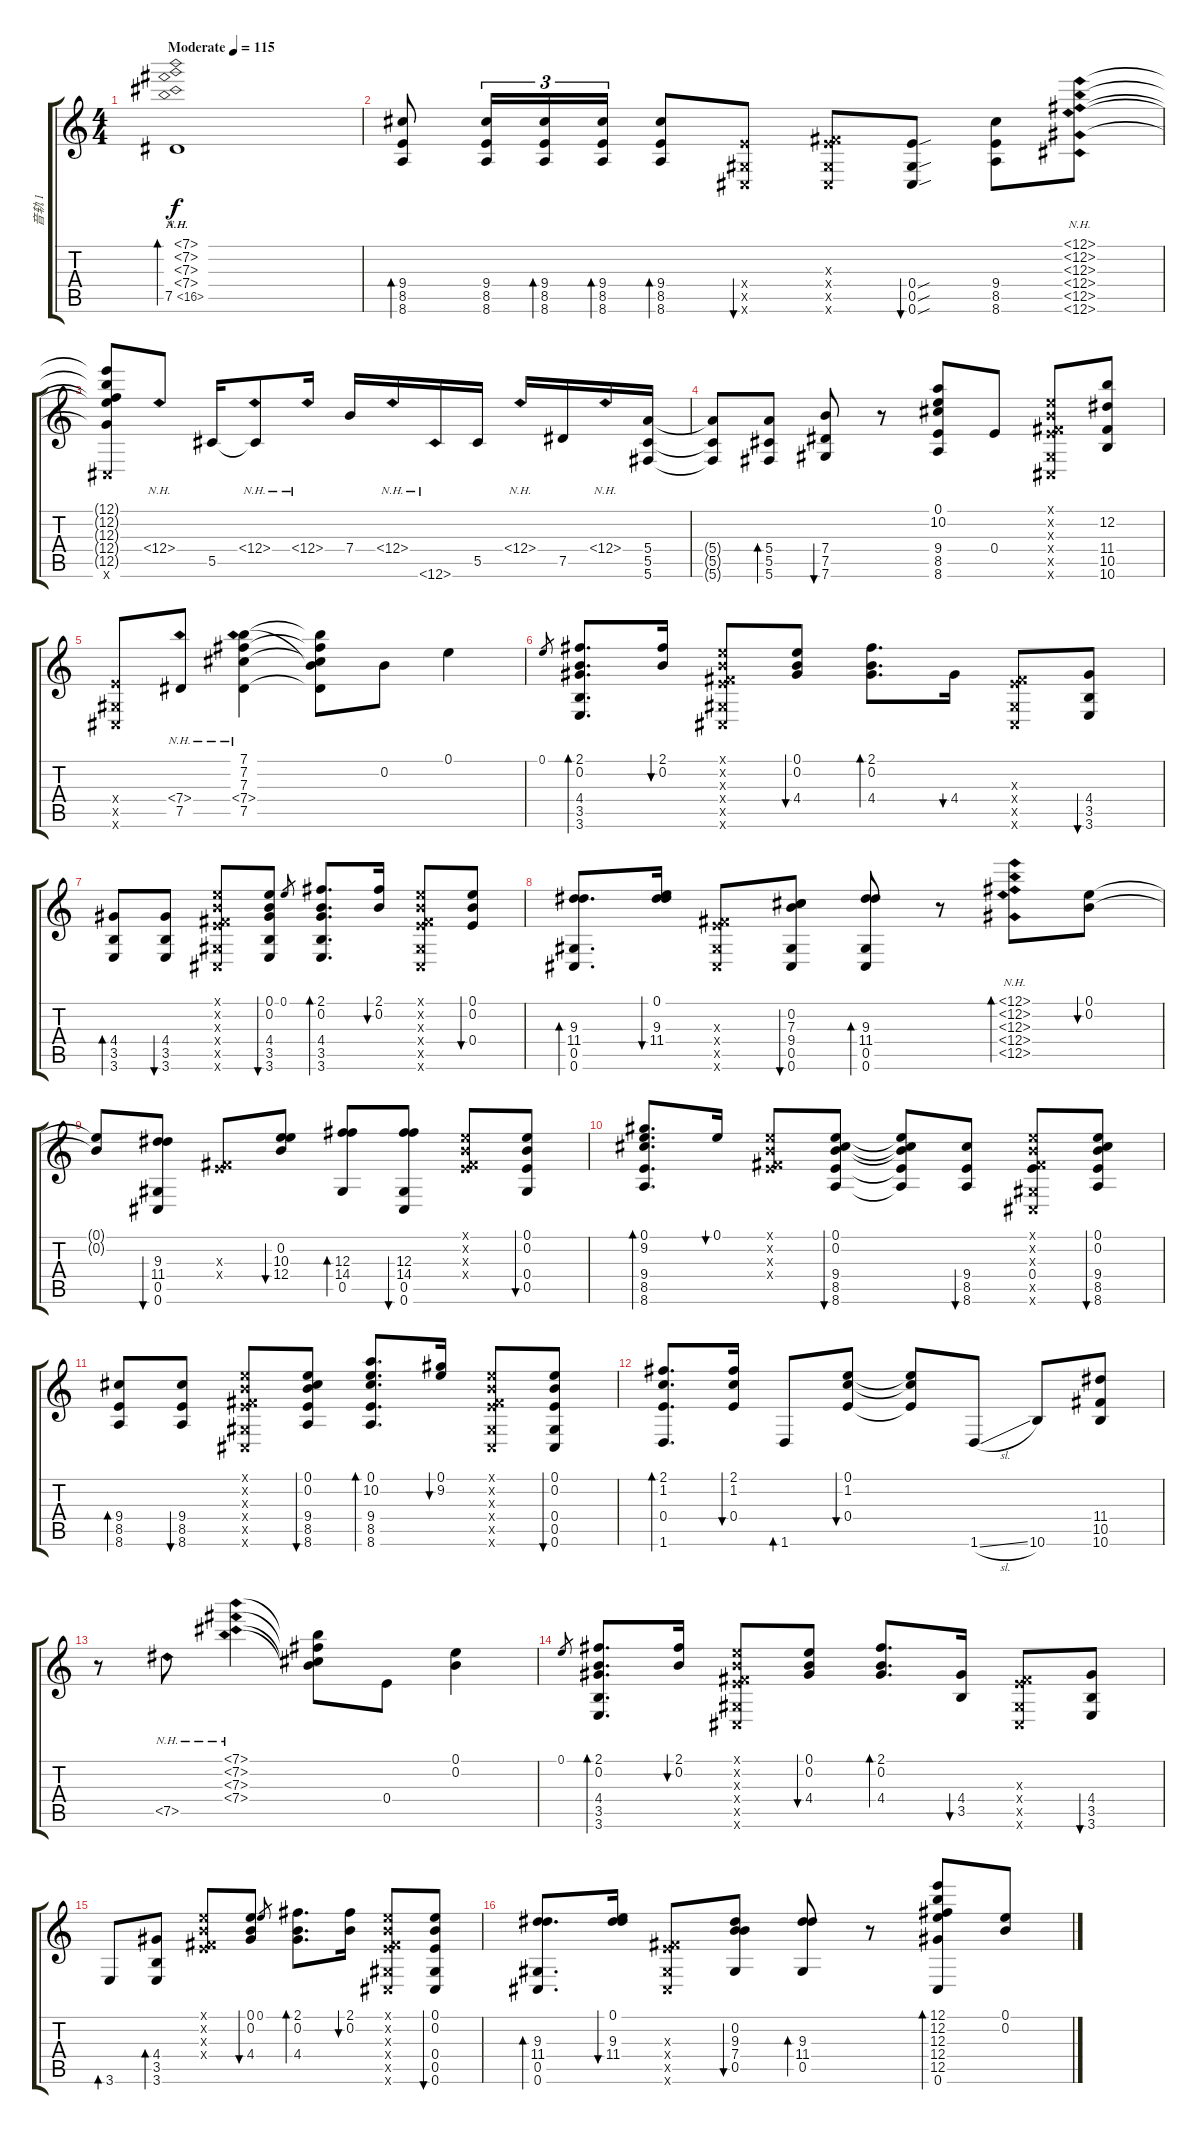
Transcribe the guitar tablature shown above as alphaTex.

\track ("音轨 1" "音轨 1") {instrument acousticguitarsteel}
\staff {score tabs}
\tuning (E4 B3 Gb3 E3 Ab2 Db2) {hide}
\ts (4 4)
\tempo (115 "Moderate")
\clef g2
\ks c
(7.1{nh} 7.2{nh} 7.3{nh} 7.4{nh} 7.5{ah 9}).1{bd 60 dy f instrument acousticguitarsteel} |
(9.4 8.5 8.6).8{bd 60} (9.4 8.5 8.6).16{tu (3 2)} (9.4 8.5 8.6).16{tu (3 2) bd 60} (9.4 8.5 8.6).16{tu (3 2) bd 60} (9.4 8.5 8.6).8{bd 60} (0.4{x} 0.5{x} 0.6{x}).8{bu 60} (0.3{x} 0.4{x} 0.5{x} 0.6{x}).8 (0.4{sou} 0.5{sou} 0.6{sou}).8{bu 60} (9.4 8.5 8.6).8 (12.1{nh} 12.2{nh} 12.3{nh} 12.4{nh} 12.5{nh} 12.6{nh}).8 |
(12.1{t} 12.2{t} 12.3{t} 12.4{t} 12.5{t} 0.6{x}).8 12.4{nh}.8 5.5.16 (12.4{nh} 5.5{t}).8 12.4{nh}.16 7.4.16 12.4{nh}.16 12.6{nh}.16 5.5.16 12.4{nh}.16 7.5.16 12.4{nh}.16 (5.4 5.5 5.6).16 |
(5.4{t} 5.5{t} 5.6{t}).8 (5.4 5.5 5.6).8{bd 60} (7.4 7.5 7.6).8{bu 60} r.8 (0.1 10.2 9.4 8.5 8.6).8 0.4.8 (0.1{x} 0.2{x} 0.3{x} 0.4{x} 0.5{x} 0.6{x}).8 (12.2 11.4 10.5 10.6).8 |
(0.4{x} 0.5{x} 0.6{x}).8 (7.4{nh} 7.5).8 (7.1 7.2 7.3 7.4{nh} 7.5).4 (7.1{t} 7.2{t} 7.3{t} 7.4{t} 7.5{t}).8 0.2.8 0.1.4 |
0.1.8{gr} (2.1 0.2 4.4 3.5 3.6).8{d bd 60} (2.1 0.2).16{bu 60} (0.1{x} 0.2{x} 0.3{x} 0.4{x} 0.5{x} 0.6{x}).8 (0.1 0.2 4.4).8{bu 60} (2.1 0.2 4.4).8{d bd 60} 4.4.16{bu 60} (0.3{x} 0.4{x} 0.5{x} 0.6{x}).8 (4.4 3.5 3.6).8{bu 60} |
(4.4 3.5 3.6).8{bd 60} (4.4 3.5 3.6).8{bu 60} (0.1{x} 0.2{x} 0.3{x} 0.4{x} 0.5{x} 0.6{x}).8 (0.1 0.2 4.4 3.5 3.6).8{bu 60} 0.1.8{gr} (2.1 0.2 4.4 3.5 3.6).8{d bd 60} (2.1 0.2).16{bu 60} (0.1{x} 0.2{x} 0.3{x} 0.4{x} 0.5{x} 0.6{x}).8 (0.1 0.2 0.4).8{bu 60} |
(9.3 11.4 0.5 0.6).8{d bd 60} (0.1 9.3 11.4).16{bu 60} (0.3{x} 0.4{x} 0.5{x} 0.6{x}).8 (0.2 7.3 9.4 0.5 0.6).8{bu 60} (9.3 11.4 0.5 0.6).8{bd 60} r.8 (12.1{nh} 12.2{nh} 12.3{nh} 12.4{nh} 12.5{nh}).8{bd 60} (0.1 0.2).8{bu 60} |
(0.1{t} 0.2{t}).8 (9.3 11.4 0.5 0.6).8{bu 60} (0.3{x} 0.4{x}).8 (0.2 10.3 12.4).8{bu 60} (12.3 14.4 0.5).8{bd 60} (12.3 14.4 0.5 0.6).8{bu 60} (0.1{x} 0.2{x} 0.3{x} 0.4{x}).8 (0.1 0.2 0.4 0.5).8{bu 60} |
(0.1 9.2 9.4 8.5 8.6).8{d bd 60} 0.1.16{bu 60} (0.1{x} 0.2{x} 0.3{x} 0.4{x}).8 (0.1 0.2 9.4 8.5 8.6).8{bu 60} (0.1{t} 0.2{t} 9.4{t} 8.5{t} 8.6{t}).8 (9.4 8.5 8.6).8{bu 60} (0.1{x} 0.2{x} 0.3{x} 0.4 0.5{x} 0.6{x}).8 (0.1 0.2 9.4 8.5 8.6).8{bu 60} |
(9.4 8.5 8.6).8{bd 60} (9.4 8.5 8.6).8{bu 60} (0.1{x} 0.2{x} 0.3{x} 0.4{x} 0.5{x} 0.6{x}).8 (0.1 0.2 9.4 8.5 8.6).8{bu 60} (0.1 10.2 9.4 8.5 8.6).8{d bd 60} (0.1 9.2).16{bu 60} (0.1{x} 0.2{x} 0.3{x} 0.4{x} 0.5{x} 0.6{x}).8 (0.1 0.2 0.4 0.5 0.6).8{bu 60} |
(2.1 1.2 0.4 1.6).8{d bd 60} (2.1 1.2 0.4).16{bu 60} 1.6.8{bd 60} (0.1 1.2 0.4).8{bu 60} (0.1{t} 1.2{t} 0.4{t}).8 1.6{sl}.8 10.6.8 (11.4 10.5 10.6).8 |
r.8 7.5{nh}.8 (7.1{nh} 7.2{nh} 7.3{nh} 7.4{nh}).4 (7.1{t} 7.2{t} 7.3{t} 7.4{t}).8 0.4.8 (0.1 0.2).4 |
0.1.8{gr} (2.1 0.2 4.4 3.5 3.6).8{d bd 60} (2.1 0.2).16{bu 60} (0.1{x} 0.2{x} 0.3{x} 0.4{x} 0.5{x} 0.6{x}).8 (0.1 0.2 4.4).8{bu 60} (2.1 0.2 4.4).8{d bd 60} (4.4 3.5).16{bu 60} (0.3{x} 0.4{x} 0.5{x} 0.6{x}).8 (4.4 3.5 3.6).8{bu 60} |
3.6.8{bd 60} (4.4 3.5 3.6).8{bd 60} (0.1{x} 0.2{x} 0.3{x} 0.4{x}).8 (0.1 0.2 4.4).8{bu 60} 0.1.8{gr} (2.1 0.2 4.4).8{d bd 60} (2.1 0.2).16{bu 60} (0.1{x} 0.2{x} 0.3{x} 0.4{x} 0.5{x} 0.6{x}).8 (0.1 0.2 0.4 0.5 0.6).8{bu 60} |
(9.3 11.4 0.5 0.6).8{d bd 60} (0.1 9.3 11.4).16{bu 60} (0.3{x} 0.4{x} 0.5{x} 0.6{x}).8 (0.2 9.3 7.4 0.5).8{bu 60} (9.3 11.4 0.5).8{bd 60} r.8 (12.1 12.2 12.3 12.4 12.5 0.6).8{bd 60} (0.1 0.2).8
